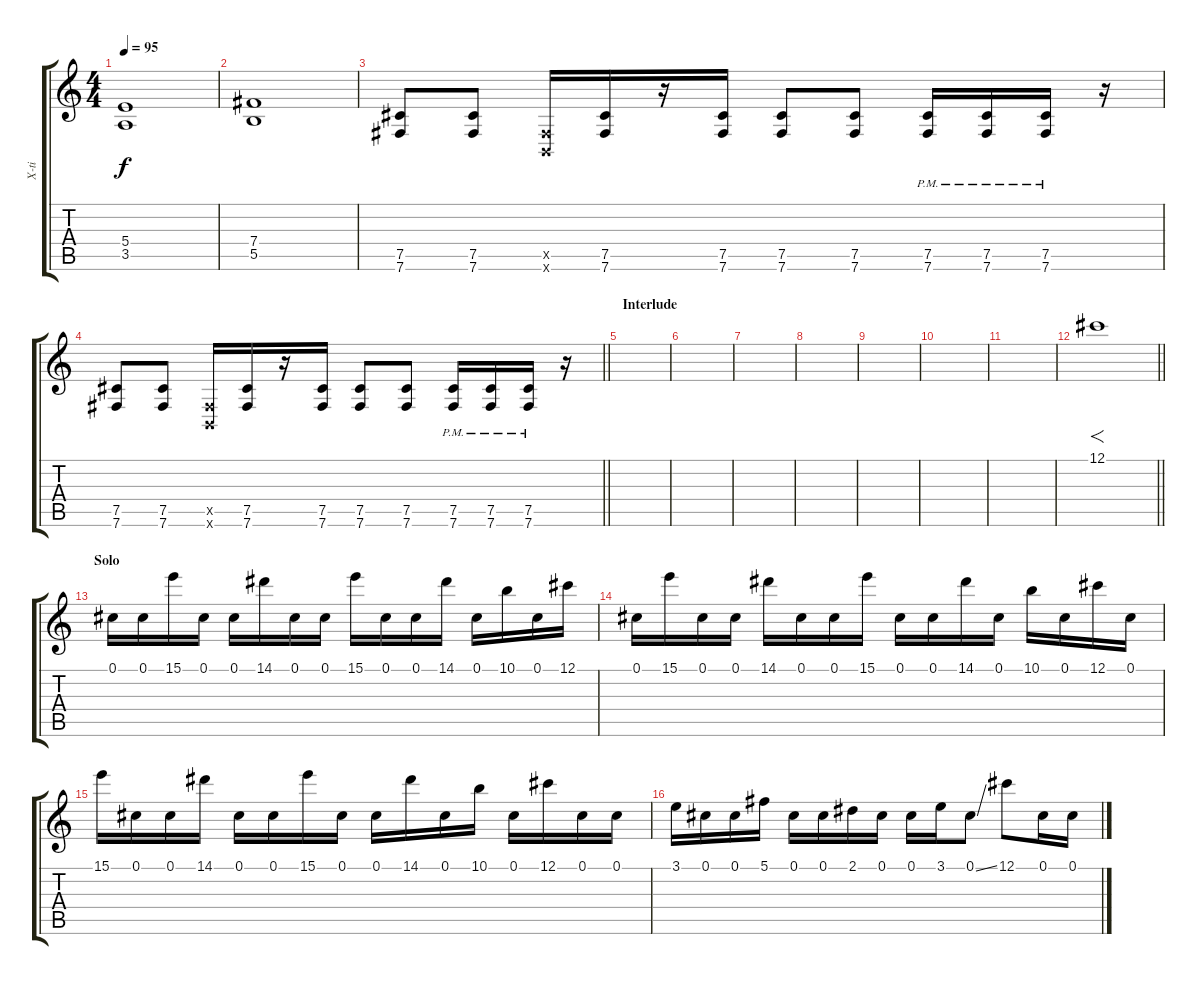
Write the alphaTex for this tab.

\track ("X-ti" "X-ti") {instrument distortionguitar}
\staff {score tabs}
\tuning (Db4 Ab3 E3 B2 Gb2 B1) {hide}
\ts (4 4)
\tempo 95
\clef g2
\ks c
(5.4 3.5).1{dy f} |
(7.4 5.5).1 |
(7.5 7.6).8 (7.5 7.6).8 (0.5{x} 0.6{x}).16 (7.5 7.6).16 r.16 (7.5 7.6).16 (7.5 7.6).8 (7.5 7.6).8 (7.5{pm} 7.6{pm}).16 (7.5{pm} 7.6{pm}).16 (7.5{pm} 7.6{pm}).16 r.16 |
\barLineRight lightlight
(7.5 7.6).8 (7.5 7.6).8 (0.5{x} 0.6{x}).16 (7.5 7.6).16 r.16 (7.5 7.6).16 (7.5 7.6).8 (7.5 7.6).8 (7.5{pm} 7.6{pm}).16 (7.5{pm} 7.6{pm}).16 (7.5{pm} 7.6{pm}).16 r.16 |
\section ("" "Interlude")
|
|
|
|
|
|
|
\barLineRight lightlight
12.1.1{f} |
\section ("" "Solo")
0.1.16 0.1.16 15.1.16 0.1.16 0.1.16 14.1.16 0.1.16 0.1.16 15.1.16 0.1.16 0.1.16 14.1.16 0.1.16 10.1.16 0.1.16 12.1.16 |
0.1.16 15.1.16 0.1.16 0.1.16 14.1.16 0.1.16 0.1.16 15.1.16 0.1.16 0.1.16 14.1.16 0.1.16 10.1.16 0.1.16 12.1.16 0.1.16 |
15.1.16 0.1.16 0.1.16 14.1.16 0.1.16 0.1.16 15.1.16 0.1.16 0.1.16 14.1.16 0.1.16 10.1.16 0.1.16 12.1.16 0.1.16 0.1.16 |
3.1.16 0.1.16 0.1.16 5.1.16 0.1.16 0.1.16 2.1.16 0.1.16 0.1.16 3.1.16 0.1{ss}.8 12.1.8 0.1.16 0.1.16
